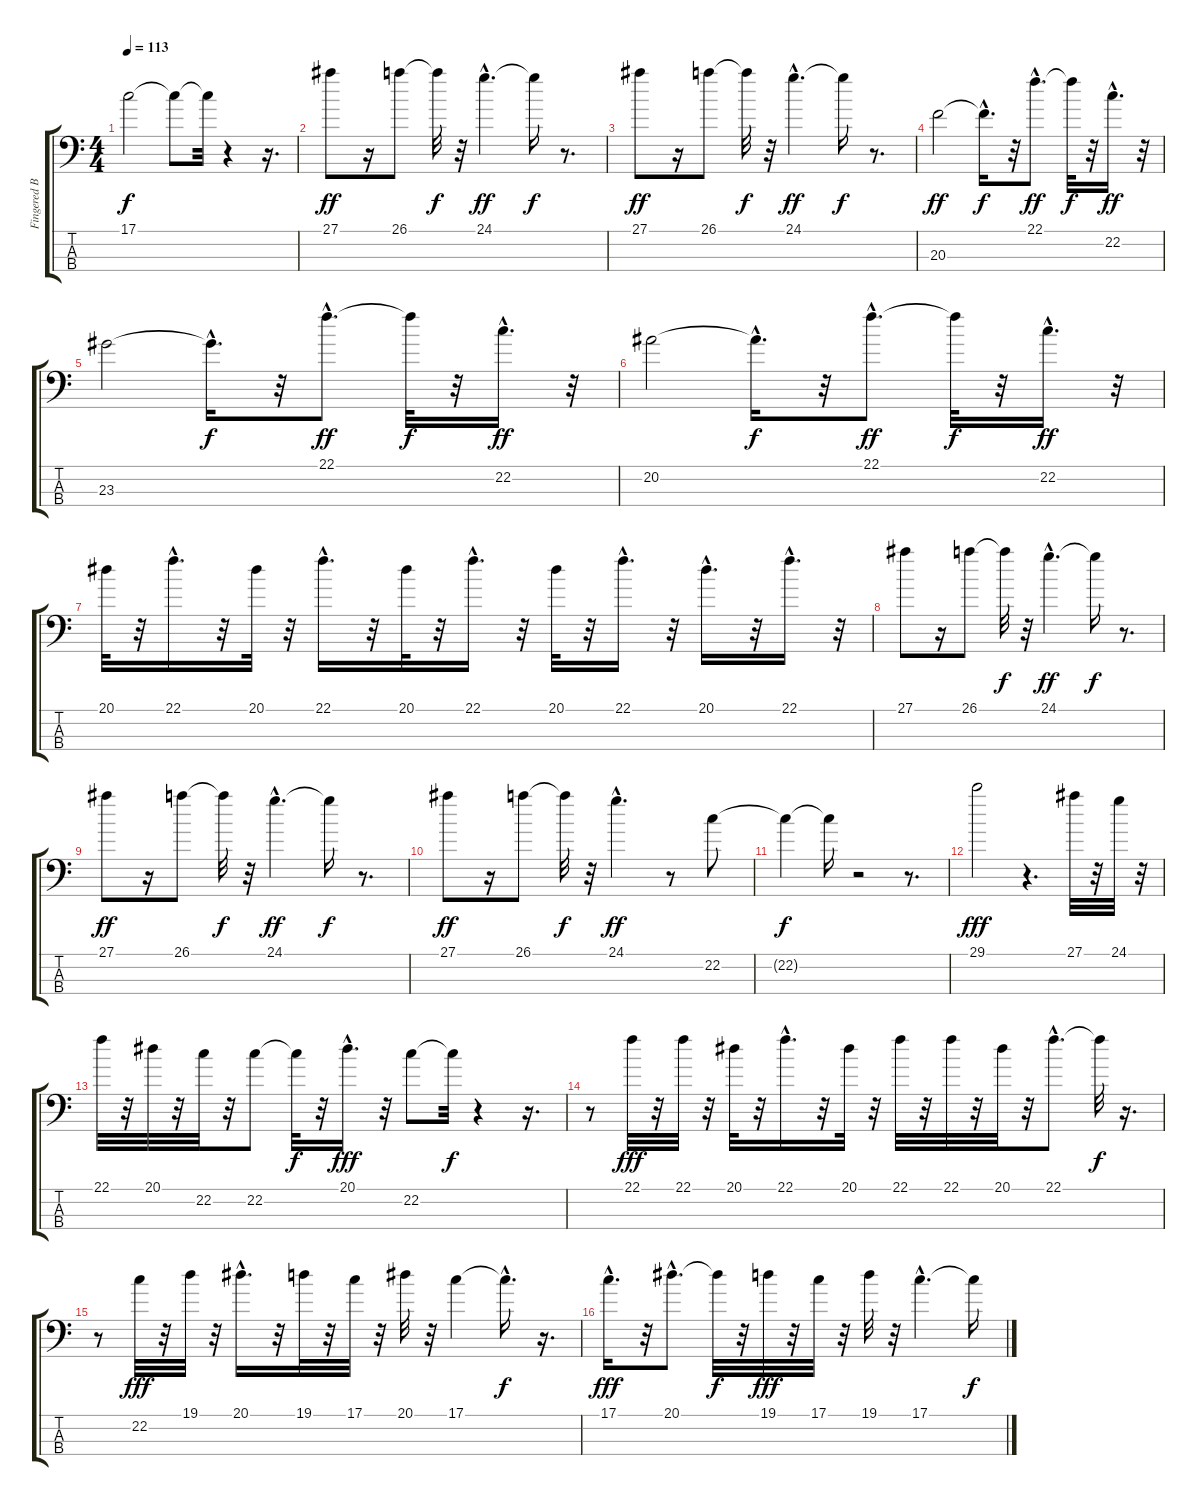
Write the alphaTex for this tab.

\track ("Fingered Bass" "Fingered B") {instrument electricbassfinger}
\staff {score tabs}
\tuning (G2 D2 A1 E1) {hide}
\ts (4 4)
\tempo 113
\clef f4
\ks c
17.1{t}.2{dy f} 17.1{t}.8 17.1{t}.32 r.4 r.16{d} |
27.1.8{dy ff} r.16 26.1.8 26.1{t}.32{dy f} r.32 24.1{hac}.4{d dy ff} 24.1{t}.16{dy f} r.8{d} |
27.1.8{dy ff} r.16 26.1.8 26.1{t}.32{dy f} r.32 24.1{hac}.4{d dy ff} 24.1{t}.16{dy f} r.8{d} |
20.3.2{dy ff} 20.3{hac t}.16{d dy f} r.32 22.1{hac}.8{d dy ff} 22.1{t}.32{dy f} r.32 22.2{hac}.16{d dy ff} r.32 |
23.3.2 23.3{hac t}.16{d dy f} r.32 22.1{hac}.8{d dy ff} 22.1{t}.32{dy f} r.32 22.2{hac}.16{d dy ff} r.32 |
20.2.2 20.2{hac t}.16{d dy f} r.32 22.1{hac}.8{d dy ff} 22.1{t}.32{dy f} r.32 22.2{hac}.16{d dy ff} r.32 |
20.1.32 r.32 22.1{hac}.16{d} r.32 20.1.32 r.32 22.1{hac}.16{d} r.32 20.1.32 r.32 22.1{hac}.16{d} r.32 20.1.32 r.32 22.1{hac}.16{d} r.32 20.1{hac}.16{d} r.32 22.1{hac}.16{d} r.32 |
27.1.8 r.16 26.1.8 26.1{t}.32{dy f} r.32 24.1{hac}.4{d dy ff} 24.1{t}.16{dy f} r.8{d} |
27.1.8{dy ff} r.16 26.1.8 26.1{t}.32{dy f} r.32 24.1{hac}.4{d dy ff} 24.1{t}.16{dy f} r.8{d} |
27.1.8{dy ff} r.16 26.1.8 26.1{t}.32{dy f} r.32 24.1{hac}.4{d dy ff} r.8 22.2.8 |
22.2{t}.4{dy f} 22.2{t}.16 r.2 r.8{d} |
29.1.2{dy fff} r.4{d} 27.1.32 r.32 24.1.32 r.32 |
22.1.32 r.32 20.1.32 r.32 22.2.32 r.32 22.2.8 22.2{t}.32{dy f} r.32 20.1{hac}.16{d dy fff} r.32 22.2.8 22.2{t}.32{dy f} r.4 r.16{d} |
r.8 22.1.32{dy fff} r.32 22.1.32 r.32 20.1.32 r.32 22.1{hac}.16{d} r.32 20.1.32 r.32 22.1.32 r.32 22.1.32 r.32 20.1.32 r.32 22.1{hac}.8{d} 22.1{t}.32{dy f} r.16{d} |
r.8 22.2.32{dy fff} r.32 19.1.32 r.32 20.1{hac}.16{d} r.32 19.1.32 r.32 17.1.32 r.32 20.1.32 r.32 17.1.4 17.1{hac t}.16{d dy f} r.16{d} |
17.1{hac}.16{d dy fff} r.32 20.1{hac}.8{d} 20.1{t}.32{dy f} r.32 19.1.32{dy fff} r.32 17.1.32 r.32 19.1.32 r.32 17.1{hac}.4{d} 17.1{t}.16{dy f}
